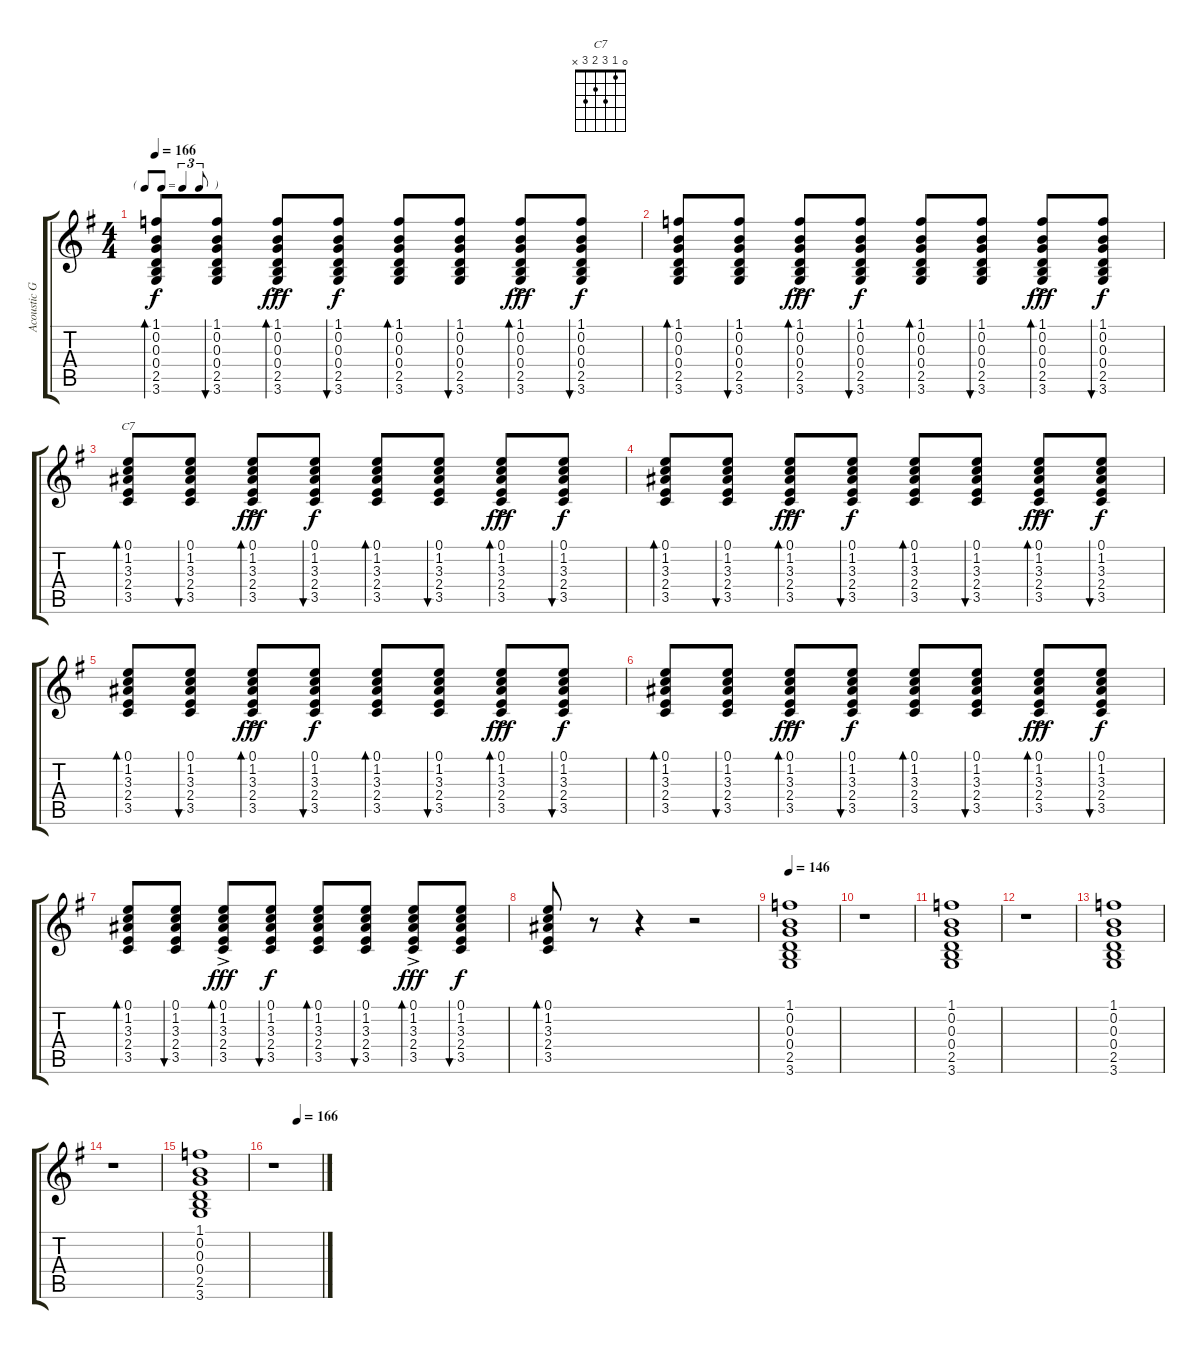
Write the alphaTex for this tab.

\track ("Acoustic Guitar" "Acoustic G") {instrument acousticguitarsteel}
\staff {score tabs}
\tuning (E4 B3 G3 D3 A2 E2) {hide}
\chord ("C7" 0 1 3 2 3 x)
\ts (4 4)
\tf triplet8th
\tempo 166
\clef g2
\ks g
(1.1 0.2 0.3 0.4 2.5 3.6).8{bd 60 dy f} (1.1 0.2 0.3 0.4 2.5 3.6).8{bu 60} (1.1{ac} 0.2{ac} 0.3{ac} 0.4{ac} 2.5{ac} 3.6{ac}).8{bd 60 dy fff} (1.1 0.2 0.3 0.4 2.5 3.6).8{bu 60 dy f} (1.1 0.2 0.3 0.4 2.5 3.6).8{bd 60} (1.1 0.2 0.3 0.4 2.5 3.6).8{bu 60} (1.1{ac} 0.2{ac} 0.3{ac} 0.4{ac} 2.5{ac} 3.6{ac}).8{bd 60 dy fff} (1.1 0.2 0.3 0.4 2.5 3.6).8{bu 60 dy f} |
(1.1 0.2 0.3 0.4 2.5 3.6).8{bd 60} (1.1 0.2 0.3 0.4 2.5 3.6).8{bu 60} (1.1{ac} 0.2{ac} 0.3{ac} 0.4{ac} 2.5{ac} 3.6{ac}).8{bd 60 dy fff} (1.1 0.2 0.3 0.4 2.5 3.6).8{bu 60 dy f} (1.1 0.2 0.3 0.4 2.5 3.6).8{bd 60} (1.1 0.2 0.3 0.4 2.5 3.6).8{bu 60} (1.1{ac} 0.2{ac} 0.3{ac} 0.4{ac} 2.5{ac} 3.6{ac}).8{bd 60 dy fff} (1.1 0.2 0.3 0.4 2.5 3.6).8{bu 60 dy f} |
(0.1 1.2 3.3 2.4 3.5).8{bd 60 ch "C7"} (0.1 1.2 3.3 2.4 3.5).8{bu 60} (0.1{ac} 1.2{ac} 3.3{ac} 2.4{ac} 3.5{ac}).8{bd 60 dy fff} (0.1 1.2 3.3 2.4 3.5).8{bu 60 dy f} (0.1 1.2 3.3 2.4 3.5).8{bd 60} (0.1 1.2 3.3 2.4 3.5).8{bu 60} (0.1{ac} 1.2{ac} 3.3{ac} 2.4{ac} 3.5{ac}).8{bd 60 dy fff} (0.1 1.2 3.3 2.4 3.5).8{bu 60 dy f} |
(0.1 1.2 3.3 2.4 3.5).8{bd 60} (0.1 1.2 3.3 2.4 3.5).8{bu 60} (0.1{ac} 1.2{ac} 3.3{ac} 2.4{ac} 3.5{ac}).8{bd 60 dy fff} (0.1 1.2 3.3 2.4 3.5).8{bu 60 dy f} (0.1 1.2 3.3 2.4 3.5).8{bd 60} (0.1 1.2 3.3 2.4 3.5).8{bu 60} (0.1{ac} 1.2{ac} 3.3{ac} 2.4{ac} 3.5{ac}).8{bd 60 dy fff} (0.1 1.2 3.3 2.4 3.5).8{bu 60 dy f} |
(0.1 1.2 3.3 2.4 3.5).8{bd 60} (0.1 1.2 3.3 2.4 3.5).8{bu 60} (0.1{ac} 1.2{ac} 3.3{ac} 2.4{ac} 3.5{ac}).8{bd 60 dy fff} (0.1 1.2 3.3 2.4 3.5).8{bu 60 dy f} (0.1 1.2 3.3 2.4 3.5).8{bd 60} (0.1 1.2 3.3 2.4 3.5).8{bu 60} (0.1{ac} 1.2{ac} 3.3{ac} 2.4{ac} 3.5{ac}).8{bd 60 dy fff} (0.1 1.2 3.3 2.4 3.5).8{bu 60 dy f} |
(0.1 1.2 3.3 2.4 3.5).8{bd 60} (0.1 1.2 3.3 2.4 3.5).8{bu 60} (0.1{ac} 1.2{ac} 3.3{ac} 2.4{ac} 3.5{ac}).8{bd 60 dy fff} (0.1 1.2 3.3 2.4 3.5).8{bu 60 dy f} (0.1 1.2 3.3 2.4 3.5).8{bd 60} (0.1 1.2 3.3 2.4 3.5).8{bu 60} (0.1{ac} 1.2{ac} 3.3{ac} 2.4{ac} 3.5{ac}).8{bd 60 dy fff} (0.1 1.2 3.3 2.4 3.5).8{bu 60 dy f} |
(0.1 1.2 3.3 2.4 3.5).8{bd 60} (0.1 1.2 3.3 2.4 3.5).8{bu 60} (0.1{ac} 1.2{ac} 3.3{ac} 2.4{ac} 3.5{ac}).8{bd 60 dy fff} (0.1 1.2 3.3 2.4 3.5).8{bu 60 dy f} (0.1 1.2 3.3 2.4 3.5).8{bd 60} (0.1 1.2 3.3 2.4 3.5).8{bu 60} (0.1{ac} 1.2{ac} 3.3{ac} 2.4{ac} 3.5{ac}).8{bd 60 dy fff} (0.1 1.2 3.3 2.4 3.5).8{bu 60 dy f} |
(0.1 1.2 3.3 2.4 3.5).8{bd 60} r.8 r.4 r.2 |
\tempo 146
(1.1 0.2 0.3 0.4 2.5 3.6).1 |
r.1 |
(1.1 0.2 0.3 0.4 2.5 3.6).1 |
r.1 |
(1.1 0.2 0.3 0.4 2.5 3.6).1 |
r.1 |
(1.1 0.2 0.3 0.4 2.5 3.6).1 |
\tempo (166 0.5)
r.1
